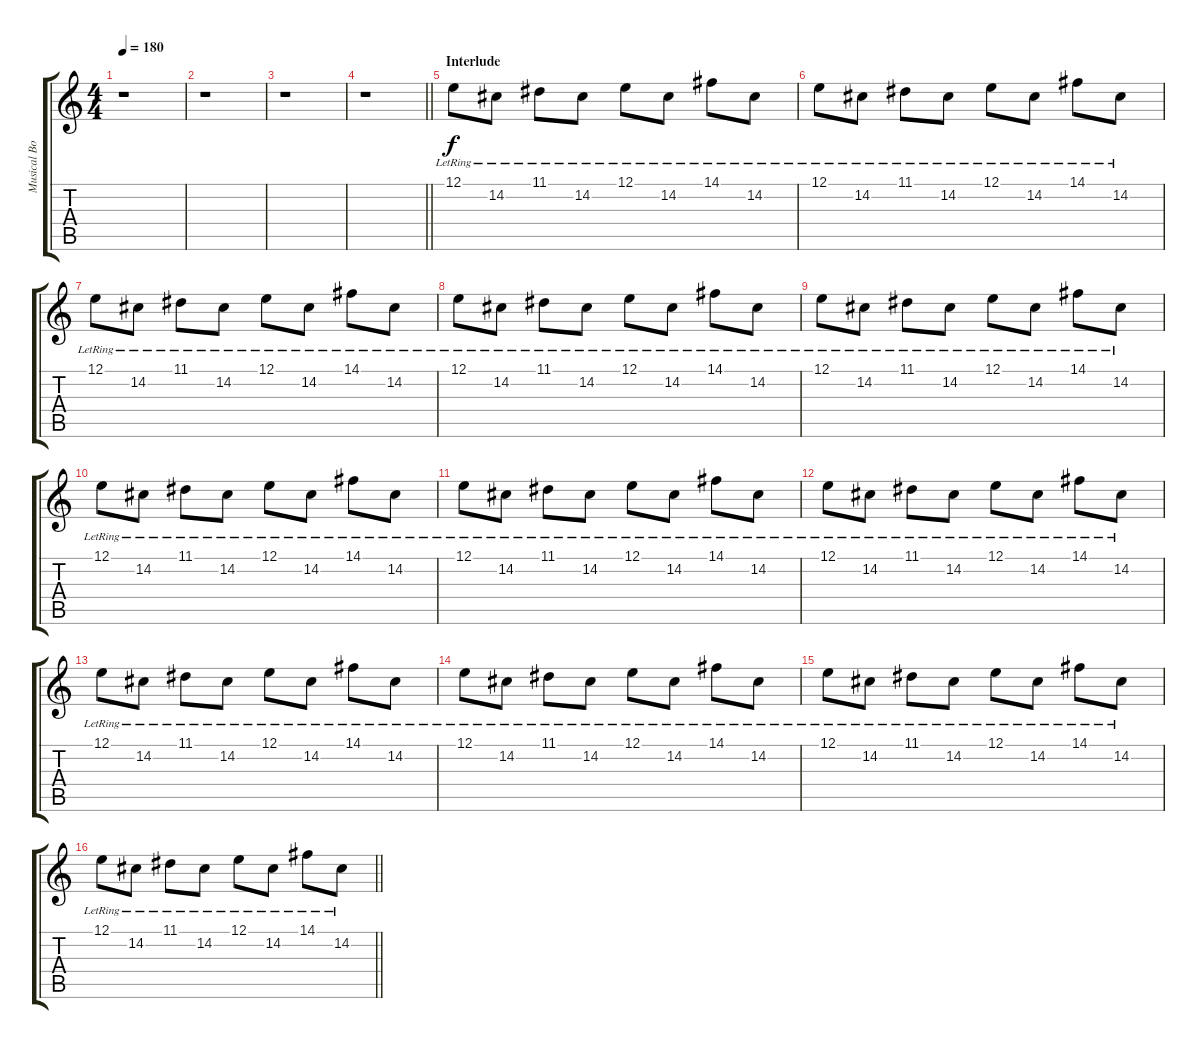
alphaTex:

\track ("Musical Box" "Musical Bo") {instrument musicbox}
\staff {score tabs}
\tuning (E4 B3 G3 D3 A2 E2) {hide}
\ts (4 4)
\tempo 180
\clef g2
\ks c
r.1{dy f} |
r.1 |
r.1 |
\barLineRight lightlight
r.1 |
\section ("" "Interlude")
12.1{lr}.8 14.2{lr}.8 11.1{lr}.8 14.2{lr}.8 12.1{lr}.8 14.2{lr}.8 14.1{lr}.8 14.2{lr}.8 |
12.1{lr}.8 14.2{lr}.8 11.1{lr}.8 14.2{lr}.8 12.1{lr}.8 14.2{lr}.8 14.1{lr}.8 14.2{lr}.8 |
12.1{lr}.8 14.2{lr}.8 11.1{lr}.8 14.2{lr}.8 12.1{lr}.8 14.2{lr}.8 14.1{lr}.8 14.2{lr}.8 |
12.1{lr}.8 14.2{lr}.8 11.1{lr}.8 14.2{lr}.8 12.1{lr}.8 14.2{lr}.8 14.1{lr}.8 14.2{lr}.8 |
12.1{lr}.8 14.2{lr}.8 11.1{lr}.8 14.2{lr}.8 12.1{lr}.8 14.2{lr}.8 14.1{lr}.8 14.2{lr}.8 |
12.1{lr}.8 14.2{lr}.8 11.1{lr}.8 14.2{lr}.8 12.1{lr}.8 14.2{lr}.8 14.1{lr}.8 14.2{lr}.8 |
12.1{lr}.8 14.2{lr}.8 11.1{lr}.8 14.2{lr}.8 12.1{lr}.8 14.2{lr}.8 14.1{lr}.8 14.2{lr}.8 |
12.1{lr}.8 14.2{lr}.8 11.1{lr}.8 14.2{lr}.8 12.1{lr}.8 14.2{lr}.8 14.1{lr}.8 14.2{lr}.8 |
12.1{lr}.8 14.2{lr}.8 11.1{lr}.8 14.2{lr}.8 12.1{lr}.8 14.2{lr}.8 14.1{lr}.8 14.2{lr}.8 |
12.1{lr}.8 14.2{lr}.8 11.1{lr}.8 14.2{lr}.8 12.1{lr}.8 14.2{lr}.8 14.1{lr}.8 14.2{lr}.8 |
12.1{lr}.8 14.2{lr}.8 11.1{lr}.8 14.2{lr}.8 12.1{lr}.8 14.2{lr}.8 14.1{lr}.8 14.2{lr}.8 |
\barLineRight lightlight
12.1{lr}.8 14.2{lr}.8 11.1{lr}.8 14.2{lr}.8 12.1{lr}.8 14.2{lr}.8 14.1{lr}.8 14.2{lr}.8
